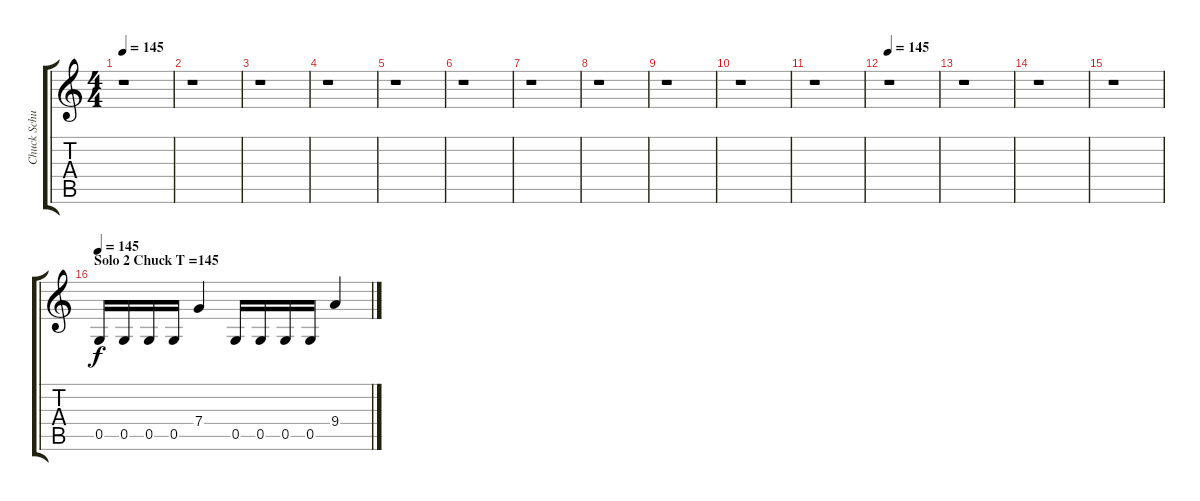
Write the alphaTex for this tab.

\track ("Chuck Schuldiner 2" "Chuck Schu") {instrument distortionguitar}
\staff {score tabs}
\tuning (D4 A3 F3 C3 G2 D2) {hide}
\ts (4 4)
\tempo 145
\clef g2
\ks c
r.1{dy f} |
r.1 |
r.1 |
r.1 |
r.1 |
r.1 |
r.1 |
r.1 |
r.1 |
r.1 |
r.1 |
\tempo 145
r.1 |
r.1 |
r.1 |
r.1 |
\section ("" "Solo 2 Chuck T =145")
\tempo 145
0.5.16 0.5.16 0.5.16 0.5.16 7.4.4 0.5.16 0.5.16 0.5.16 0.5.16 9.4.4
